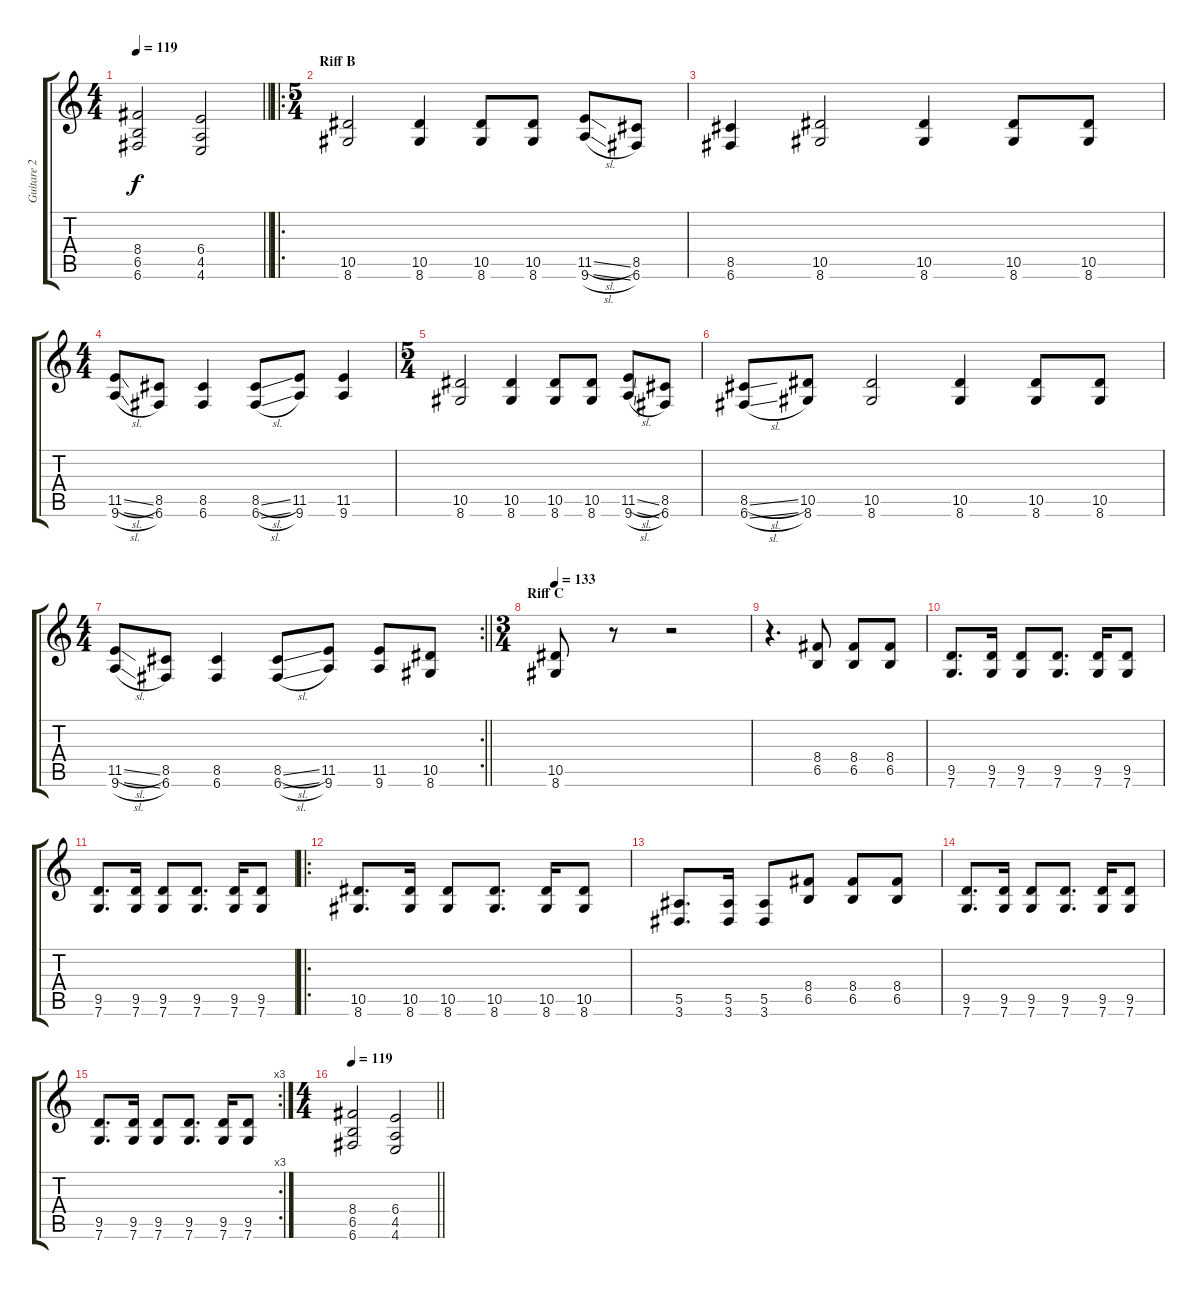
\track ("Guitare 2" "Guitare 2") {instrument distortionguitar}
\staff {score tabs}
\tuning (C4 G3 Eb3 Bb2 F2 C2) {hide}
\ts (4 4)
\tempo 119
\clef g2
\barLineRight lightlight
\ks c
(8.4 6.5 6.6).2{dy f} (6.4 4.5 4.6).2 |
\ro
\ts (5 4)
\section ("" "Riff B")
(10.5 8.6).2 (10.5 8.6).4 (10.5 8.6).8 (10.5 8.6).8 (11.5{sl} 9.6{sl}).8 (8.5 6.6).8 |
(8.5 6.6).4 (10.5 8.6).2 (10.5 8.6).4 (10.5 8.6).8 (10.5 8.6).8 |
\ts (4 4)
(11.5{sl} 9.6{sl}).8 (8.5 6.6).8 (8.5 6.6).4 (8.5{sl} 6.6{sl}).8 (11.5 9.6).8 (11.5 9.6).4 |
\ts (5 4)
(10.5 8.6).2 (10.5 8.6).4 (10.5 8.6).8 (10.5 8.6).8 (11.5{sl} 9.6{sl}).8 (8.5 6.6).8 |
(8.5{sl} 6.6{sl}).8 (10.5 8.6).8 (10.5 8.6).2 (10.5 8.6).4 (10.5 8.6).8 (10.5 8.6).8 |
\rc 2
\ts (4 4)
\barLineRight lightlight
(11.5{sl} 9.6{sl}).8 (8.5 6.6).8 (8.5 6.6).4 (8.5{sl} 6.6{sl}).8 (11.5 9.6).8 (11.5 9.6).8 (10.5 8.6).8 |
\ts (3 4)
\section ("" "Riff C")
\tempo 133
(10.5 8.6).8 r.8 r.2 |
r.4{d} (8.4 6.5).8 (8.4 6.5).8 (8.4 6.5).8 |
(9.5 7.6).8{d} (9.5 7.6).16 (9.5 7.6).8 (9.5 7.6).8{d} (9.5 7.6).16 (9.5 7.6).8 |
(9.5 7.6).8{d} (9.5 7.6).16 (9.5 7.6).8 (9.5 7.6).8{d} (9.5 7.6).16 (9.5 7.6).8 |
\ro
(10.5 8.6).8{d} (10.5 8.6).16 (10.5 8.6).8 (10.5 8.6).8{d} (10.5 8.6).16 (10.5 8.6).8 |
(5.5 3.6).8{d} (5.5 3.6).16 (5.5 3.6).8 (8.4 6.5).8 (8.4 6.5).8 (8.4 6.5).8 |
(9.5 7.6).8{d} (9.5 7.6).16 (9.5 7.6).8 (9.5 7.6).8{d} (9.5 7.6).16 (9.5 7.6).8 |
\rc 3
(9.5 7.6).8{d} (9.5 7.6).16 (9.5 7.6).8 (9.5 7.6).8{d} (9.5 7.6).16 (9.5 7.6).8 |
\ts (4 4)
\tempo 119
\barLineRight lightlight
(8.4 6.5 6.6).2 (6.4 4.5 4.6).2
